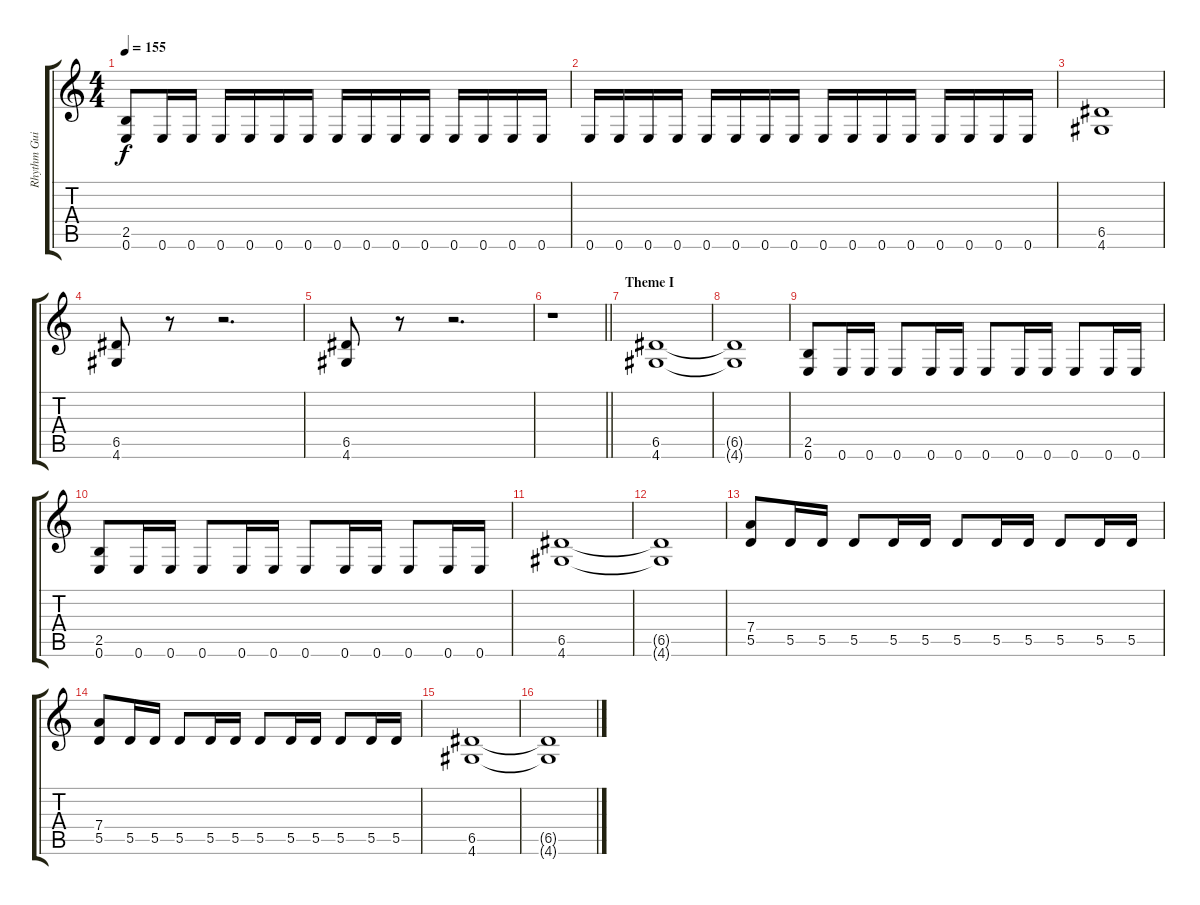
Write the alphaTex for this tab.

\track ("Rhythm Guitar" "Rhythm Gui") {instrument distortionguitar}
\staff {score tabs}
\tuning (E4 B3 G3 D3 A2 E2) {hide}
\ts (4 4)
\tempo 155
\clef g2
\ks c
(2.5 0.6).8{dy f} 0.6.16 0.6.16 0.6.16 0.6.16 0.6.16 0.6.16 0.6.16 0.6.16 0.6.16 0.6.16 0.6.16 0.6.16 0.6.16 0.6.16 |
0.6.16 0.6.16 0.6.16 0.6.16 0.6.16 0.6.16 0.6.16 0.6.16 0.6.16 0.6.16 0.6.16 0.6.16 0.6.16 0.6.16 0.6.16 0.6.16 |
(6.5 4.6).1 |
(6.5 4.6).8 r.8 r.2{d} |
(6.5 4.6).8 r.8 r.2{d} |
\barLineRight lightlight
r.1 |
\section ("" "Theme I")
(6.5 4.6).1 |
(6.5{t} 4.6{t}).1 |
(2.5 0.6).8 0.6.16 0.6.16 0.6.8 0.6.16 0.6.16 0.6.8 0.6.16 0.6.16 0.6.8 0.6.16 0.6.16 |
(2.5 0.6).8 0.6.16 0.6.16 0.6.8 0.6.16 0.6.16 0.6.8 0.6.16 0.6.16 0.6.8 0.6.16 0.6.16 |
(6.5 4.6).1 |
(6.5{t} 4.6{t}).1 |
(7.4 5.5).8 5.5.16 5.5.16 5.5.8 5.5.16 5.5.16 5.5.8 5.5.16 5.5.16 5.5.8 5.5.16 5.5.16 |
(7.4 5.5).8 5.5.16 5.5.16 5.5.8 5.5.16 5.5.16 5.5.8 5.5.16 5.5.16 5.5.8 5.5.16 5.5.16 |
(6.5 4.6).1 |
(6.5{t} 4.6{t}).1
